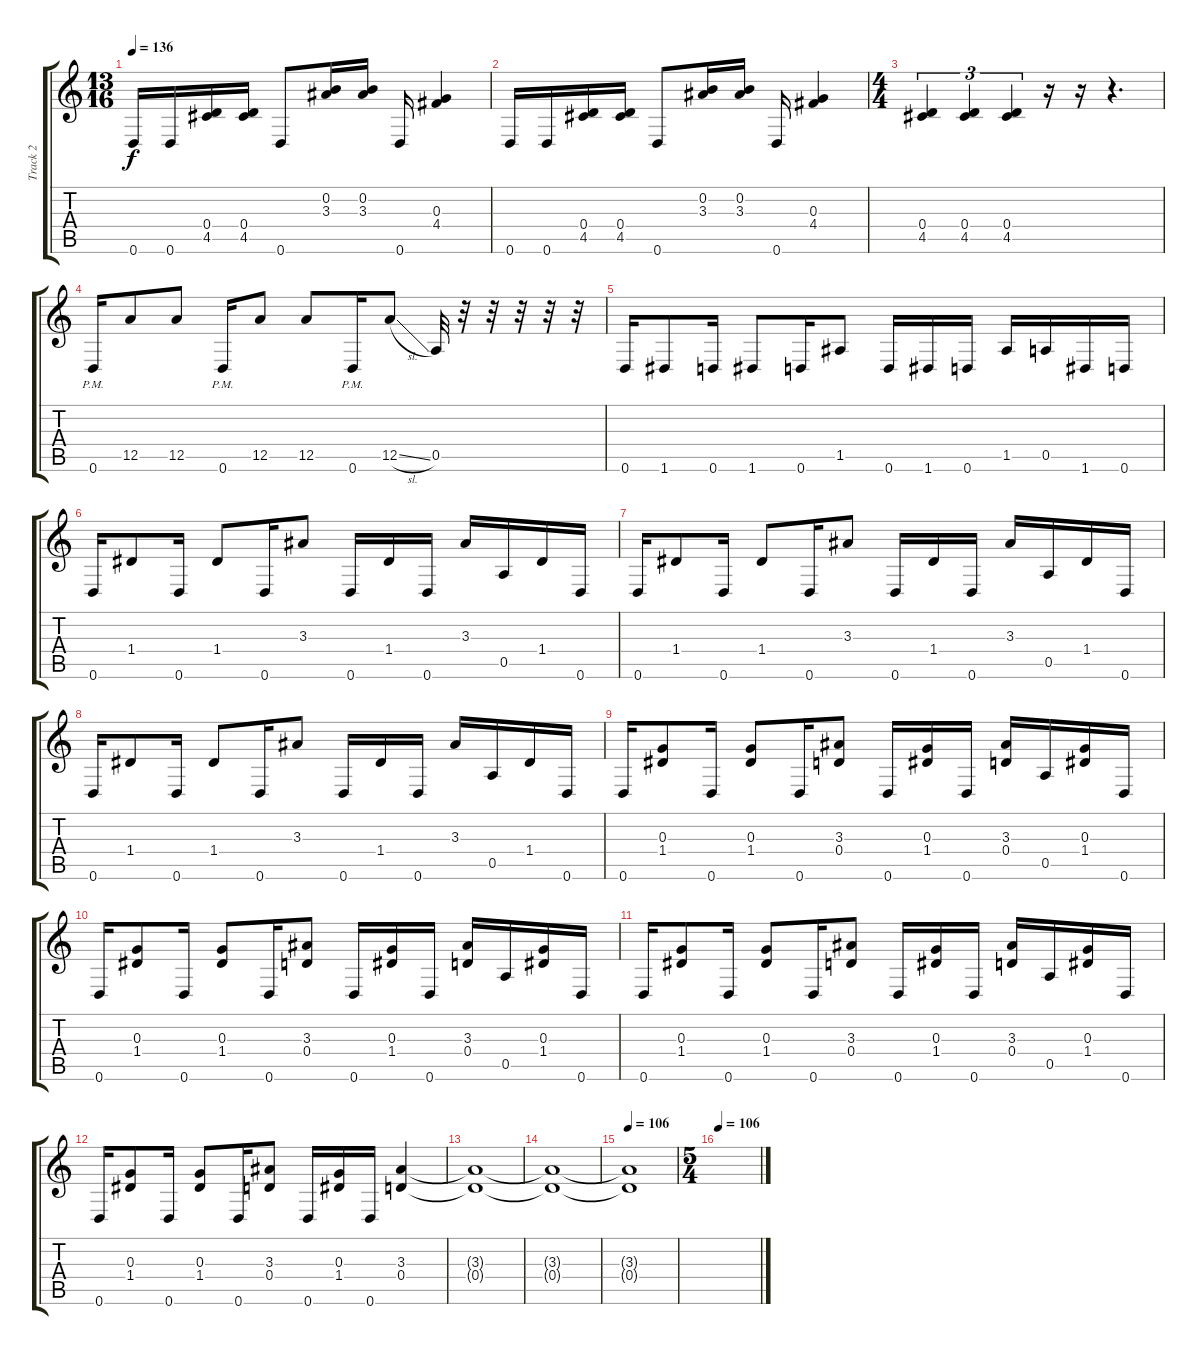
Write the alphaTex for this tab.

\track ("Track 2" "Track 2") {instrument overdrivenguitar}
\staff {score tabs}
\tuning (E4 B3 G3 D3 A2 D2) {hide}
\ts (13 16)
\tempo 136
\clef g2
\ks c
0.6.16{dy f} 0.6.16 (0.4 4.5).16 (0.4 4.5).16 0.6.8 (0.2 3.3).16 (0.2 3.3).16 0.6.16 (0.3 4.4).4 |
0.6.16 0.6.16 (0.4 4.5).16 (0.4 4.5).16 0.6.8 (0.2 3.3).16 (0.2 3.3).16 0.6.16 (0.3 4.4).4 |
\ts (4 4)
(0.4 4.5).4{tu (3 2)} (0.4 4.5).4{tu (3 2)} (0.4 4.5).4{tu (3 2)} r.16 r.16 r.4{d} |
0.6{pm}.16 12.5.8 12.5.8 0.6{pm}.16 12.5.8 12.5.8 0.6{pm}.16 12.5{sl}.8 0.5.32 r.32 r.32 r.32 r.32 r.32 |
0.6.16 1.6.8 0.6.16 1.6.8 0.6.16 1.5.8 0.6.16 1.6.16 0.6.16 1.5.16 0.5.16 1.6.16 0.6.16 |
0.6.16 1.4.8 0.6.16 1.4.8 0.6.16 3.3.8 0.6.16 1.4.16 0.6.16 3.3.16 0.5.16 1.4.16 0.6.16 |
0.6.16 1.4.8 0.6.16 1.4.8 0.6.16 3.3.8 0.6.16 1.4.16 0.6.16 3.3.16 0.5.16 1.4.16 0.6.16 |
0.6.16 1.4.8 0.6.16 1.4.8 0.6.16 3.3.8 0.6.16 1.4.16 0.6.16 3.3.16 0.5.16 1.4.16 0.6.16 |
0.6.16 (0.3 1.4).8 0.6.16 (0.3 1.4).8 0.6.16 (3.3 0.4).8 0.6.16 (0.3 1.4).16 0.6.16 (3.3 0.4).16 0.5.16 (0.3 1.4).16 0.6.16 |
0.6.16 (0.3 1.4).8 0.6.16 (0.3 1.4).8 0.6.16 (3.3 0.4).8 0.6.16 (0.3 1.4).16 0.6.16 (3.3 0.4).16 0.5.16 (0.3 1.4).16 0.6.16 |
0.6.16 (0.3 1.4).8 0.6.16 (0.3 1.4).8 0.6.16 (3.3 0.4).8 0.6.16 (0.3 1.4).16 0.6.16 (3.3 0.4).16 0.5.16 (0.3 1.4).16 0.6.16 |
0.6.16 (0.3 1.4).8 0.6.16 (0.3 1.4).8 0.6.16 (3.3 0.4).8 0.6.16 (0.3 1.4).16 0.6.16 (3.3 0.4).4{volume 0} |
(3.3{t} 0.4{t}).1 |
(3.3{t} 0.4{t}).1 |
\tempo 106
(3.3{t} 0.4{t}).1 |
\ts (5 4)
\tempo 106
